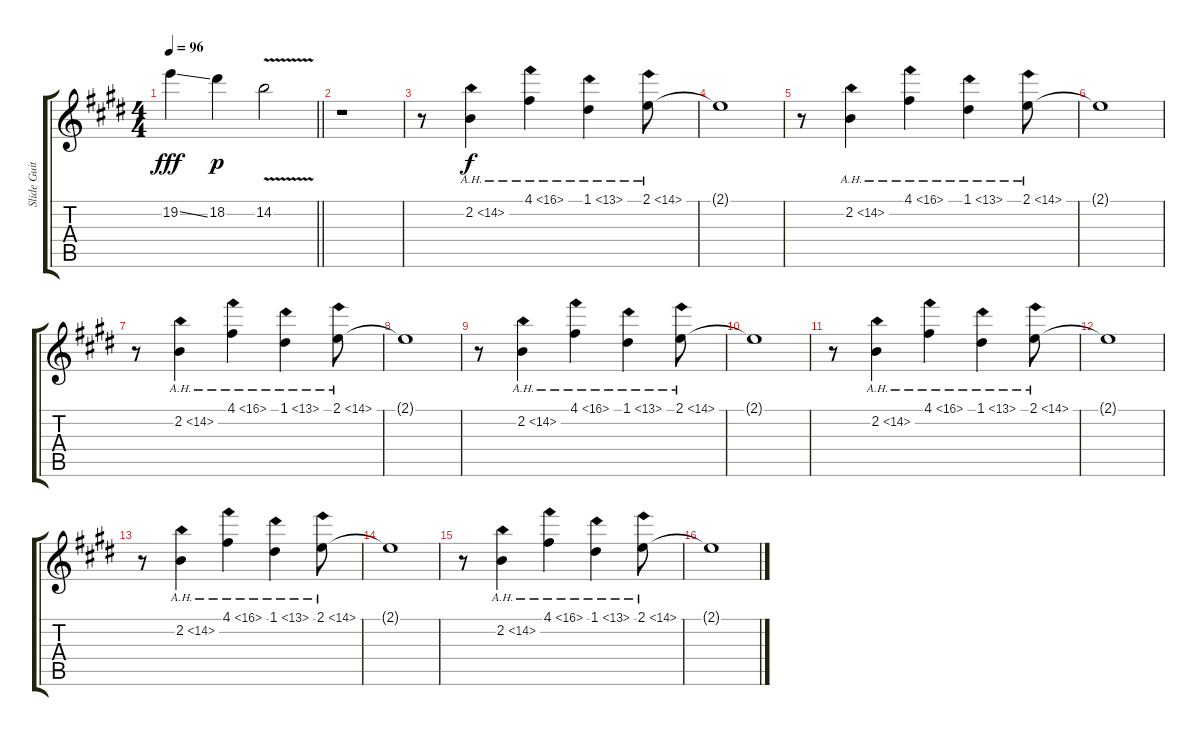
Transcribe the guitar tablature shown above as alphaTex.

\track ("Slide Guitar (Duane)" "Slide Guit") {instrument electricguitarjazz}
\staff {score tabs}
\tuning (D4 A3 Gb3 D3 A2 D2) {hide}
\ts (4 4)
\tempo 96
\clef g2
\barLineRight lightlight
\ks e
19.2{ss}.4{dy fff} 18.2.4{dy p} 14.2{v}.2 |
r.1 |
r.8 2.2{ah 12}.4{dy f} 4.1{ah 12}.4 1.1{ah 12}.4 2.1{ah 12}.8 |
2.1{t}.1 |
r.8 2.2{ah 12}.4 4.1{ah 12}.4 1.1{ah 12}.4 2.1{ah 12}.8 |
2.1{t}.1 |
r.8 2.2{ah 12}.4 4.1{ah 12}.4 1.1{ah 12}.4 2.1{ah 12}.8 |
2.1{t}.1 |
r.8 2.2{ah 12}.4 4.1{ah 12}.4 1.1{ah 12}.4 2.1{ah 12}.8 |
2.1{t}.1 |
r.8 2.2{ah 12}.4 4.1{ah 12}.4 1.1{ah 12}.4 2.1{ah 12}.8 |
2.1{t}.1 |
r.8 2.2{ah 12}.4 4.1{ah 12}.4 1.1{ah 12}.4 2.1{ah 12}.8 |
2.1{t}.1 |
r.8 2.2{ah 12}.4 4.1{ah 12}.4 1.1{ah 12}.4 2.1{ah 12}.8 |
2.1{t}.1
